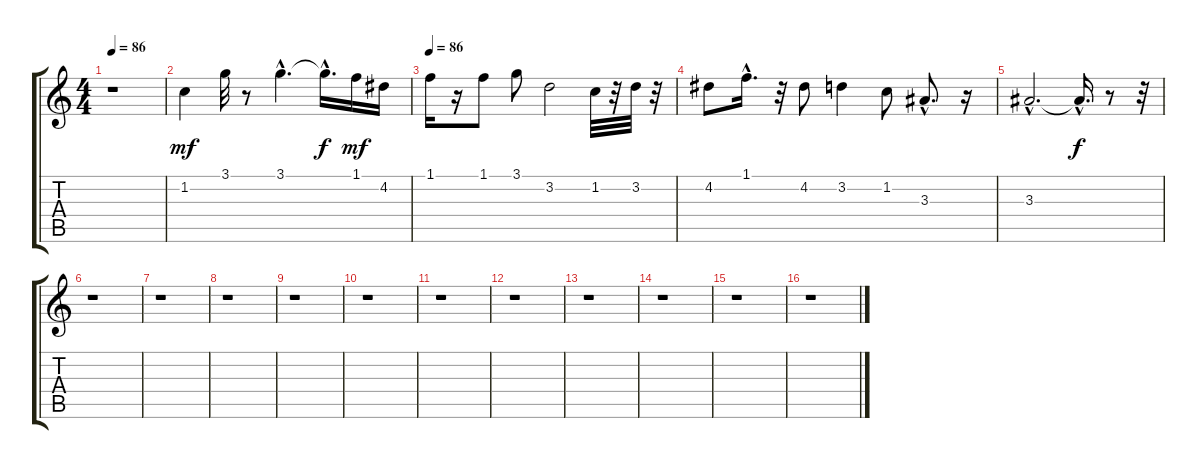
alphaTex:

\track "" {instrument electricguitarmuted}
\staff {score tabs}
\tuning (E4 B3 G3 D3 A2 E2) {hide}
\ts (4 4)
\tempo 86
\clef g2
\ks c
r.1{dy mf instrument electricguitarmuted} |
1.2.4 3.1.32 r.8 3.1{hac}.4{d} 3.1{hac t}.16{d dy f} 1.1.16{dy mf} 4.2.16 |
\tempo 86
1.1.16 r.16 1.1.8 3.1.8 3.2.2 1.2.32 r.32 3.2.32 r.32 |
4.2.8 1.1{hac}.16{d} r.32 4.2.8 3.2.4 1.2.8 3.3{hac}.8{d} r.16 |
3.3{hac}.2{d} 3.3{hac t}.16{d dy f} r.8 r.32 |
r.1 |
r.1 |
r.1 |
r.1 |
r.1 |
r.1 |
r.1 |
r.1 |
r.1 |
r.1 |
r.1
